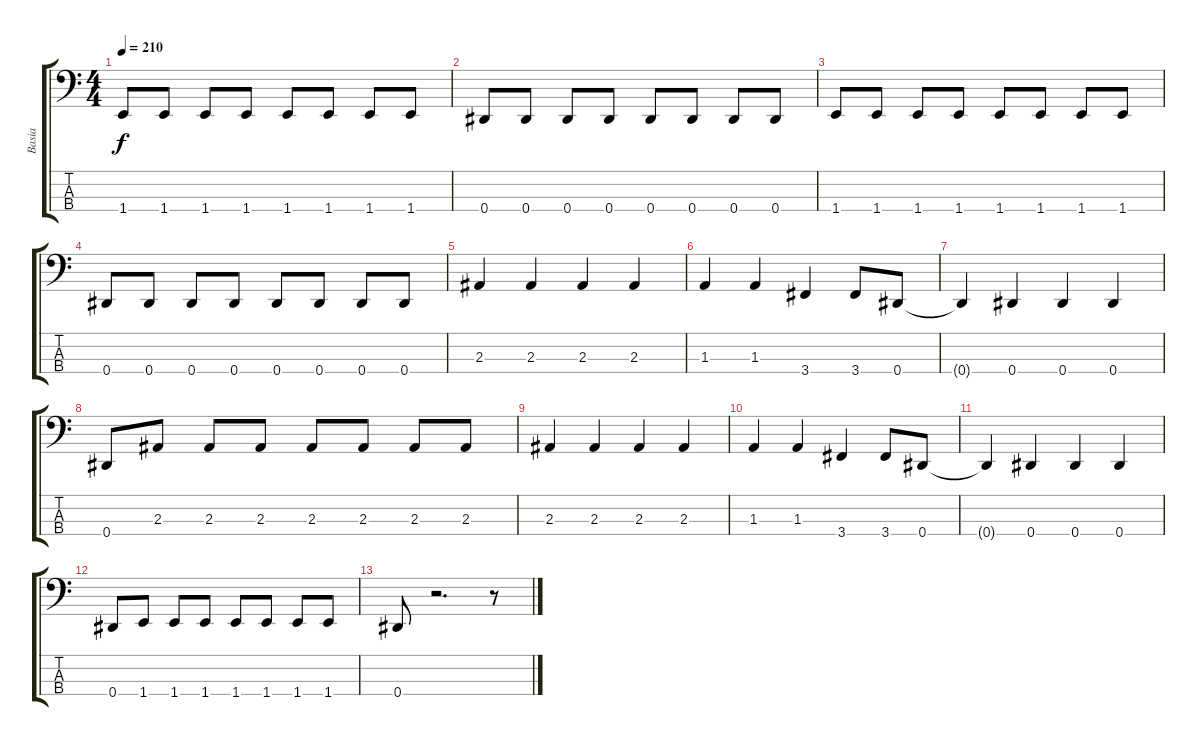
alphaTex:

\track ("Basia" "Basia") {instrument electricbasspick}
\staff {score tabs}
\tuning (Gb2 Db2 Ab1 Eb1) {hide}
\ts (4 4)
\tempo 210
\clef f4
\ks c
1.4.8{dy f} 1.4.8 1.4.8 1.4.8 1.4.8 1.4.8 1.4.8 1.4.8 |
0.4.8 0.4.8 0.4.8 0.4.8 0.4.8 0.4.8 0.4.8 0.4.8 |
1.4.8 1.4.8 1.4.8 1.4.8 1.4.8 1.4.8 1.4.8 1.4.8 |
0.4.8 0.4.8 0.4.8 0.4.8 0.4.8 0.4.8 0.4.8 0.4.8 |
2.3.4 2.3.4 2.3.4 2.3.4 |
1.3.4 1.3.4 3.4.4 3.4.8 0.4.8 |
0.4{t}.4 0.4.4 0.4.4 0.4.4 |
0.4.8 2.3.8 2.3.8 2.3.8 2.3.8 2.3.8 2.3.8 2.3.8 |
2.3.4 2.3.4 2.3.4 2.3.4 |
1.3.4 1.3.4 3.4.4 3.4.8 0.4.8 |
0.4{t}.4 0.4.4 0.4.4 0.4.4 |
0.4.8 1.4.8 1.4.8 1.4.8 1.4.8 1.4.8 1.4.8 1.4.8 |
0.4.8 r.2{d} r.8
